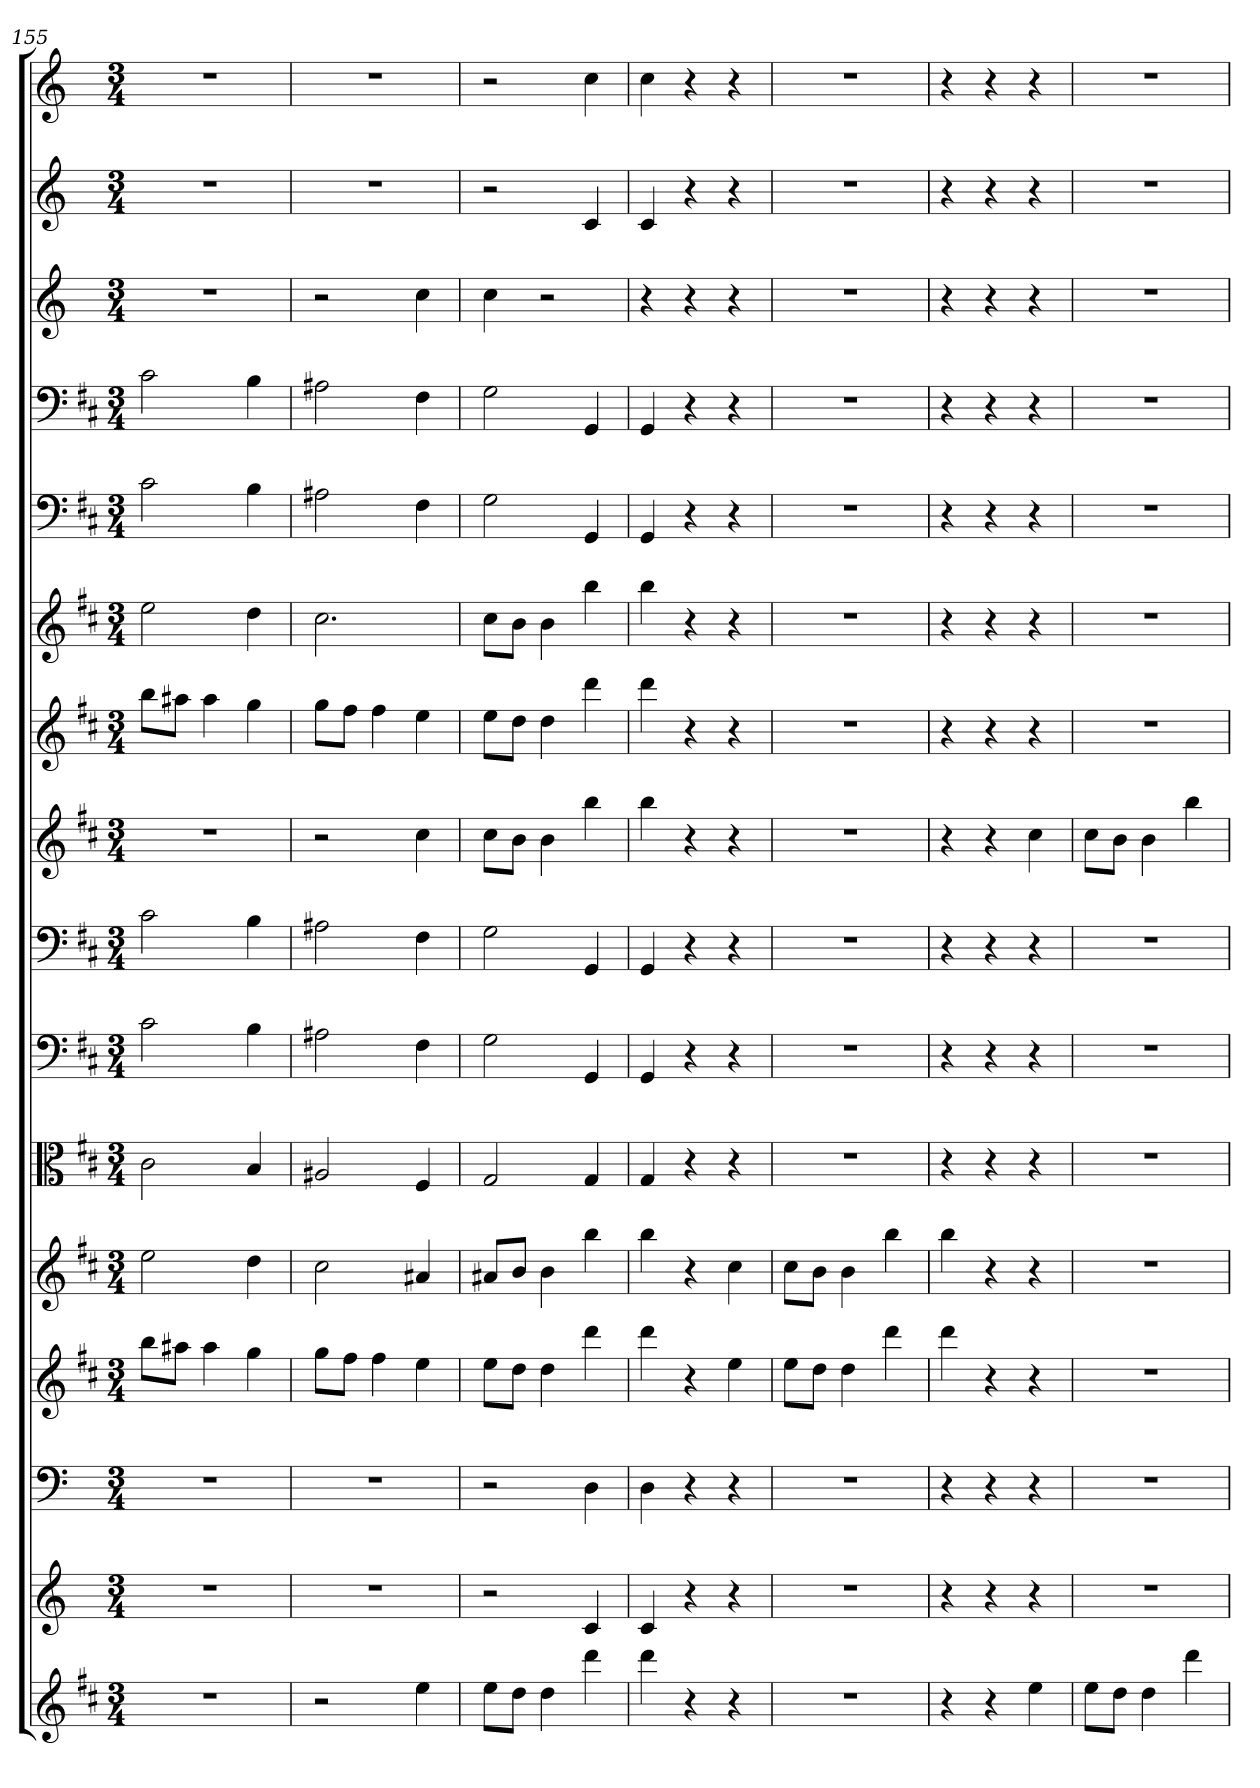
**kern	**kern	**kern	**kern	**kern	**kern	**kern	**kern	**kern	**kern	**kern	**kern	**kern	**kern	**kern	**kern
*part16	*part15	*part14	*part13	*part12	*part11	*part10	*part9	*part8	*part7	*part6	*part5	*part4	*part3	*part2	*part1
*staff16	*staff15	*staff14	*staff13	*staff12	*staff11	*staff10	*staff9	*staff8	*staff7	*staff6	*staff5	*staff4	*staff3	*staff2	*staff1
*	*	*clefF4	*	*	*clefC3	*clefF4	*clefF4	*	*	*	*clefF4	*clefF4	*	*	*
*k[f#c#]	*k[]	*k[]	*k[f#c#]	*k[f#c#]	*k[f#c#]	*k[f#c#]	*k[f#c#]	*k[f#c#]	*k[f#c#]	*k[f#c#]	*k[f#c#]	*k[f#c#]	*k[]	*k[]	*k[]
*M3/4	*M3/4	*M3/4	*M3/4	*M3/4	*M3/4	*M3/4	*M3/4	*M3/4	*M3/4	*M3/4	*M3/4	*M3/4	*M3/4	*M3/4	*M3/4
=155	=155	=155	=155	=155	=155	=155	=155	=155	=155	=155	=155	=155	=155	=155	=155
2.r	2.r	2.r	8bbL	2ee	2c#	2c#	2c#	2.r	8bbL	2ee	2c#	2c#	2.r	2.r	2.r
.	.	.	8aa#XJ	.	.	.	.	.	8aa#XJ	.	.	.	.	.	.
.	.	.	4aa#	.	.	.	.	.	4aa#	.	.	.	.	.	.
.	.	.	4gg	4dd	4B	4B	4B	.	4gg	4dd	4B	4B	.	.	.
=156	=156	=156	=156	=156	=156	=156	=156	=156	=156	=156	=156	=156	=156	=156	=156
2r	2.r	2.r	8ggL	2cc#	2A#X	2A#X	2A#X	2r	8ggL	2.cc#	2A#X	2A#X	2r	2.r	2.r
.	.	.	8ff#J	.	.	.	.	.	8ff#J	.	.	.	.	.	.
.	.	.	4ff#	.	.	.	.	.	4ff#	.	.	.	.	.	.
4ee	.	.	4ee	4a#X	4F#	4F#	4F#	4cc#	4ee	.	4F#	4F#	4cc	.	.
=157	=157	=157	=157	=157	=157	=157	=157	=157	=157	=157	=157	=157	=157	=157	=157
8eeL	2r	2r	8eeL	8a#XL	2G	2G	2G	8cc#L	8eeL	8cc#L	2G	2G	4cc	2r	2r
8ddJ	.	.	8ddJ	8bJ	.	.	.	8bJ	8ddJ	8bJ	.	.	.	.	.
4dd	.	.	4dd	4b	.	.	.	4b	4dd	4b	.	.	2r	.	.
4ddd	4c	4D	4ddd	4bb	4G	4GG	4GG	4bb	4ddd	4bb	4GG	4GG	.	4c	4cc
=158	=158	=158	=158	=158	=158	=158	=158	=158	=158	=158	=158	=158	=158	=158	=158
4ddd	4c	4D	4ddd	4bb	4G	4GG	4GG	4bb	4ddd	4bb	4GG	4GG	4r	4c	4cc
4r	4r	4r	4r	4r	4r	4r	4r	4r	4r	4r	4r	4r	4r	4r	4r
4r	4r	4r	4ee	4cc#	4r	4r	4r	4r	4r	4r	4r	4r	4r	4r	4r
=159	=159	=159	=159	=159	=159	=159	=159	=159	=159	=159	=159	=159	=159	=159	=159
2.r	2.r	2.r	8eeL	8cc#L	2.r	2.r	2.r	2.r	2.r	2.r	2.r	2.r	2.r	2.r	2.r
.	.	.	8ddJ	8bJ	.	.	.	.	.	.	.	.	.	.	.
.	.	.	4dd	4b	.	.	.	.	.	.	.	.	.	.	.
.	.	.	4ddd	4bb	.	.	.	.	.	.	.	.	.	.	.
=160	=160	=160	=160	=160	=160	=160	=160	=160	=160	=160	=160	=160	=160	=160	=160
4r	4r	4r	4ddd	4bb	4r	4r	4r	4r	4r	4r	4r	4r	4r	4r	4r
4r	4r	4r	4r	4r	4r	4r	4r	4r	4r	4r	4r	4r	4r	4r	4r
4ee	4r	4r	4r	4r	4r	4r	4r	4cc#	4r	4r	4r	4r	4r	4r	4r
=161	=161	=161	=161	=161	=161	=161	=161	=161	=161	=161	=161	=161	=161	=161	=161
8eeL	2.r	2.r	2.r	2.r	2.r	2.r	2.r	8cc#L	2.r	2.r	2.r	2.r	2.r	2.r	2.r
8ddJ	.	.	.	.	.	.	.	8bJ	.	.	.	.	.	.	.
4dd	.	.	.	.	.	.	.	4b	.	.	.	.	.	.	.
4ddd	.	.	.	.	.	.	.	4bb	.	.	.	.	.	.	.
=	=	=	=	=	=	=	=	=	=	=	=	=	=	=	=
*-	*-	*-	*-	*-	*-	*-	*-	*-	*-	*-	*-	*-	*-	*-	*-
